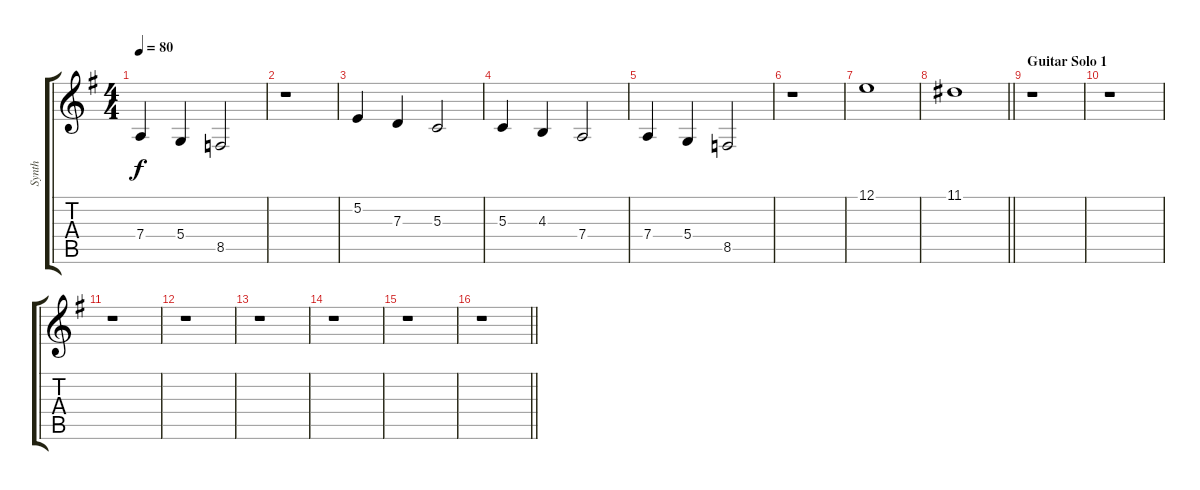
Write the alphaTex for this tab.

\track ("Synth" "Synth") {instrument stringensemble1}
\staff {score tabs}
\tuning (E4 B3 G3 D3 A2 E2) {hide}
\ts (4 4)
\tempo 80
\clef g2
\ks g
7.4.4{dy f} 5.4.4 8.5.2 |
r.1 |
5.2.4 7.3.4 5.3.2 |
5.3.4 4.3.4 7.4.2 |
7.4.4 5.4.4 8.5.2 |
r.1 |
12.1.1 |
\barLineRight lightlight
11.1.1 |
\section ("" "Guitar Solo 1")
r.1 |
r.1 |
r.1 |
r.1 |
r.1 |
r.1 |
r.1 |
\barLineRight lightlight
r.1
